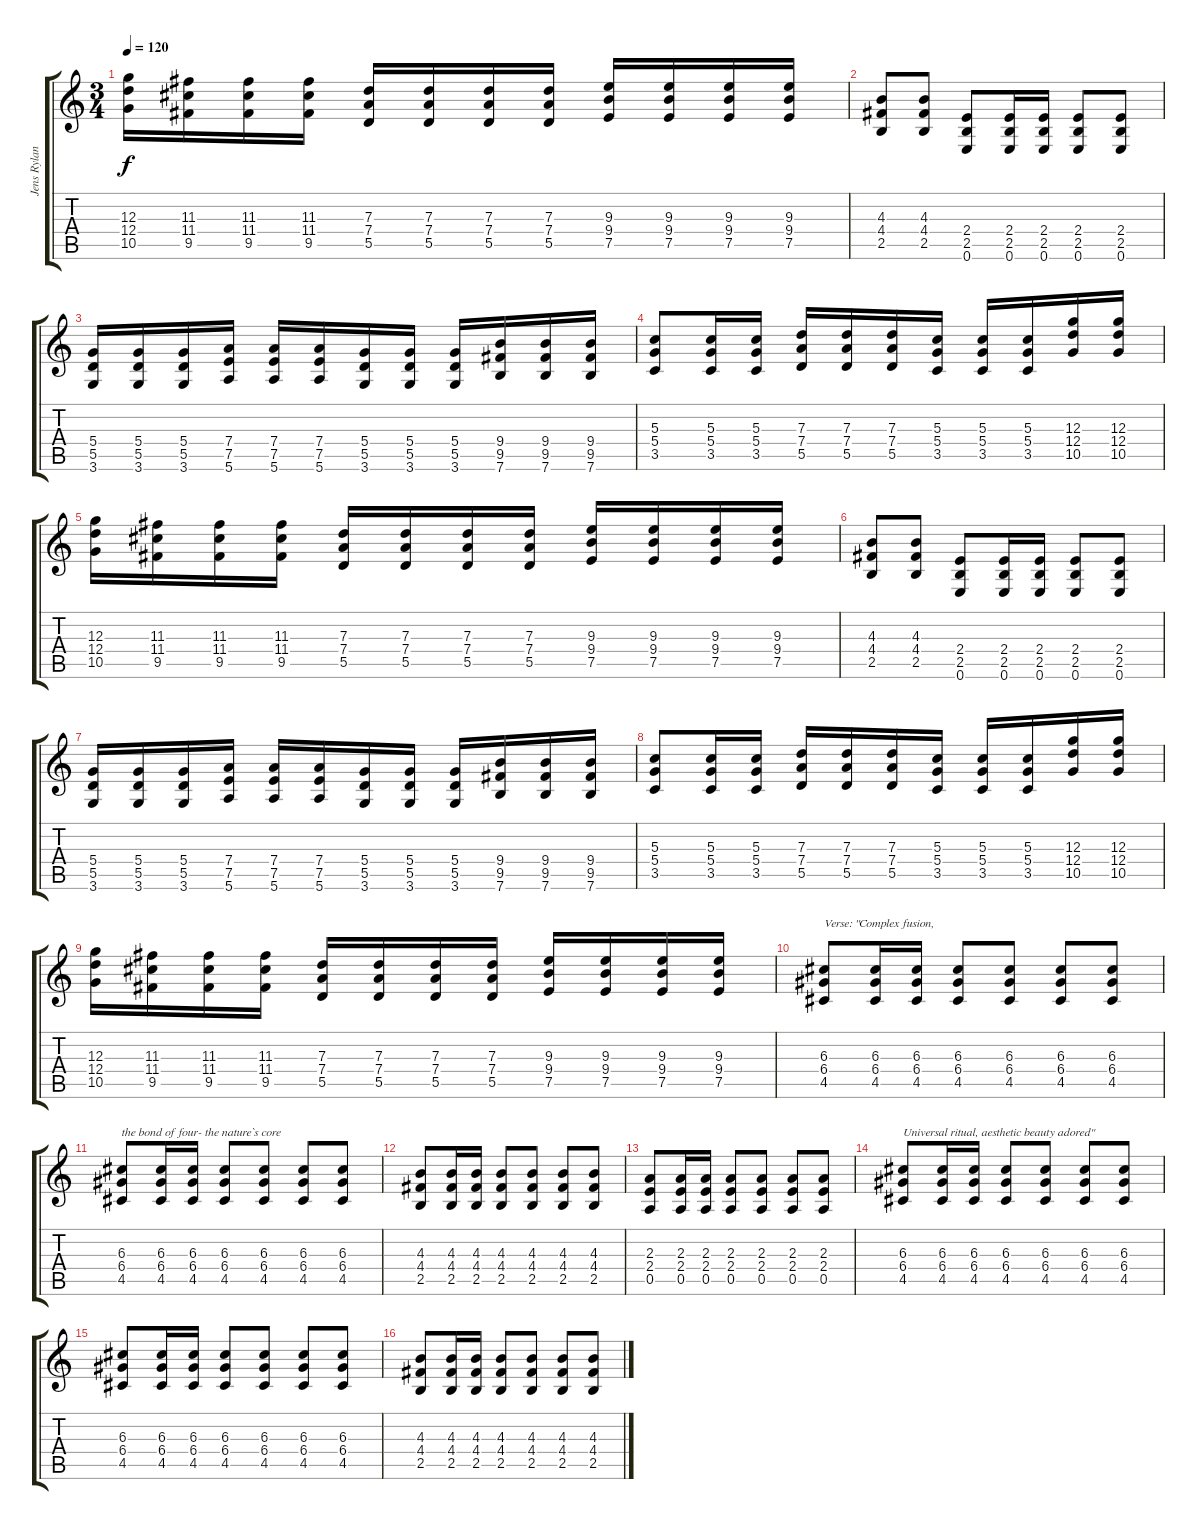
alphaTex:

\track ("Jens Ryland" "Jens Rylan") {instrument distortionguitar}
\staff {score tabs}
\tuning (E4 B3 G3 D3 A2 E2) {hide}
\ts (3 4)
\tempo 120
\clef g2
\ks c
(12.3 12.4 10.5).16{dy f} (11.3 11.4 9.5).16 (11.3 11.4 9.5).16 (11.3 11.4 9.5).16 (7.3 7.4 5.5).16 (7.3 7.4 5.5).16 (7.3 7.4 5.5).16 (7.3 7.4 5.5).16 (9.3 9.4 7.5).16 (9.3 9.4 7.5).16 (9.3 9.4 7.5).16 (9.3 9.4 7.5).16 |
(4.3 4.4 2.5).8 (4.3 4.4 2.5).8 (2.4 2.5 0.6).8 (2.4 2.5 0.6).16 (2.4 2.5 0.6).16 (2.4 2.5 0.6).8 (2.4 2.5 0.6).8 |
(5.4 5.5 3.6).16 (5.4 5.5 3.6).16 (5.4 5.5 3.6).16 (7.4 7.5 5.6).16 (7.4 7.5 5.6).16 (7.4 7.5 5.6).16 (5.4 5.5 3.6).16 (5.4 5.5 3.6).16 (5.4 5.5 3.6).16 (9.4 9.5 7.6).16 (9.4 9.5 7.6).16 (9.4 9.5 7.6).16 |
(5.3 5.4 3.5).8 (5.3 5.4 3.5).16 (5.3 5.4 3.5).16 (7.3 7.4 5.5).16 (7.3 7.4 5.5).16 (7.3 7.4 5.5).16 (5.3 5.4 3.5).16 (5.3 5.4 3.5).16 (5.3 5.4 3.5).16 (12.3 12.4 10.5).16 (12.3 12.4 10.5).16 |
(12.3 12.4 10.5).16 (11.3 11.4 9.5).16 (11.3 11.4 9.5).16 (11.3 11.4 9.5).16 (7.3 7.4 5.5).16 (7.3 7.4 5.5).16 (7.3 7.4 5.5).16 (7.3 7.4 5.5).16 (9.3 9.4 7.5).16 (9.3 9.4 7.5).16 (9.3 9.4 7.5).16 (9.3 9.4 7.5).16 |
(4.3 4.4 2.5).8 (4.3 4.4 2.5).8 (2.4 2.5 0.6).8 (2.4 2.5 0.6).16 (2.4 2.5 0.6).16 (2.4 2.5 0.6).8 (2.4 2.5 0.6).8 |
(5.4 5.5 3.6).16 (5.4 5.5 3.6).16 (5.4 5.5 3.6).16 (7.4 7.5 5.6).16 (7.4 7.5 5.6).16 (7.4 7.5 5.6).16 (5.4 5.5 3.6).16 (5.4 5.5 3.6).16 (5.4 5.5 3.6).16 (9.4 9.5 7.6).16 (9.4 9.5 7.6).16 (9.4 9.5 7.6).16 |
(5.3 5.4 3.5).8 (5.3 5.4 3.5).16 (5.3 5.4 3.5).16 (7.3 7.4 5.5).16 (7.3 7.4 5.5).16 (7.3 7.4 5.5).16 (5.3 5.4 3.5).16 (5.3 5.4 3.5).16 (5.3 5.4 3.5).16 (12.3 12.4 10.5).16 (12.3 12.4 10.5).16 |
(12.3 12.4 10.5).16 (11.3 11.4 9.5).16 (11.3 11.4 9.5).16 (11.3 11.4 9.5).16 (7.3 7.4 5.5).16 (7.3 7.4 5.5).16 (7.3 7.4 5.5).16 (7.3 7.4 5.5).16 (9.3 9.4 7.5).16 (9.3 9.4 7.5).16 (9.3 9.4 7.5).16 (9.3 9.4 7.5).16 |
(6.3 6.4 4.5).8{txt "Verse: \"Complex fusion, "} (6.3 6.4 4.5).16 (6.3 6.4 4.5).16 (6.3 6.4 4.5).8 (6.3 6.4 4.5).8 (6.3 6.4 4.5).8 (6.3 6.4 4.5).8 |
(6.3 6.4 4.5).8{txt "the bond of four- the nature`s core"} (6.3 6.4 4.5).16 (6.3 6.4 4.5).16 (6.3 6.4 4.5).8 (6.3 6.4 4.5).8 (6.3 6.4 4.5).8 (6.3 6.4 4.5).8 |
(4.3 4.4 2.5).8 (4.3 4.4 2.5).16 (4.3 4.4 2.5).16 (4.3 4.4 2.5).8 (4.3 4.4 2.5).8 (4.3 4.4 2.5).8 (4.3 4.4 2.5).8 |
(2.3 2.4 0.5).8 (2.3 2.4 0.5).16 (2.3 2.4 0.5).16 (2.3 2.4 0.5).8 (2.3 2.4 0.5).8 (2.3 2.4 0.5).8 (2.3 2.4 0.5).8 |
(6.3 6.4 4.5).8{txt "Universal ritual, aesthetic beauty adored\""} (6.3 6.4 4.5).16 (6.3 6.4 4.5).16 (6.3 6.4 4.5).8 (6.3 6.4 4.5).8 (6.3 6.4 4.5).8 (6.3 6.4 4.5).8 |
(6.3 6.4 4.5).8 (6.3 6.4 4.5).16 (6.3 6.4 4.5).16 (6.3 6.4 4.5).8 (6.3 6.4 4.5).8 (6.3 6.4 4.5).8 (6.3 6.4 4.5).8 |
(4.3 4.4 2.5).8 (4.3 4.4 2.5).16 (4.3 4.4 2.5).16 (4.3 4.4 2.5).8 (4.3 4.4 2.5).8 (4.3 4.4 2.5).8 (4.3 4.4 2.5).8
